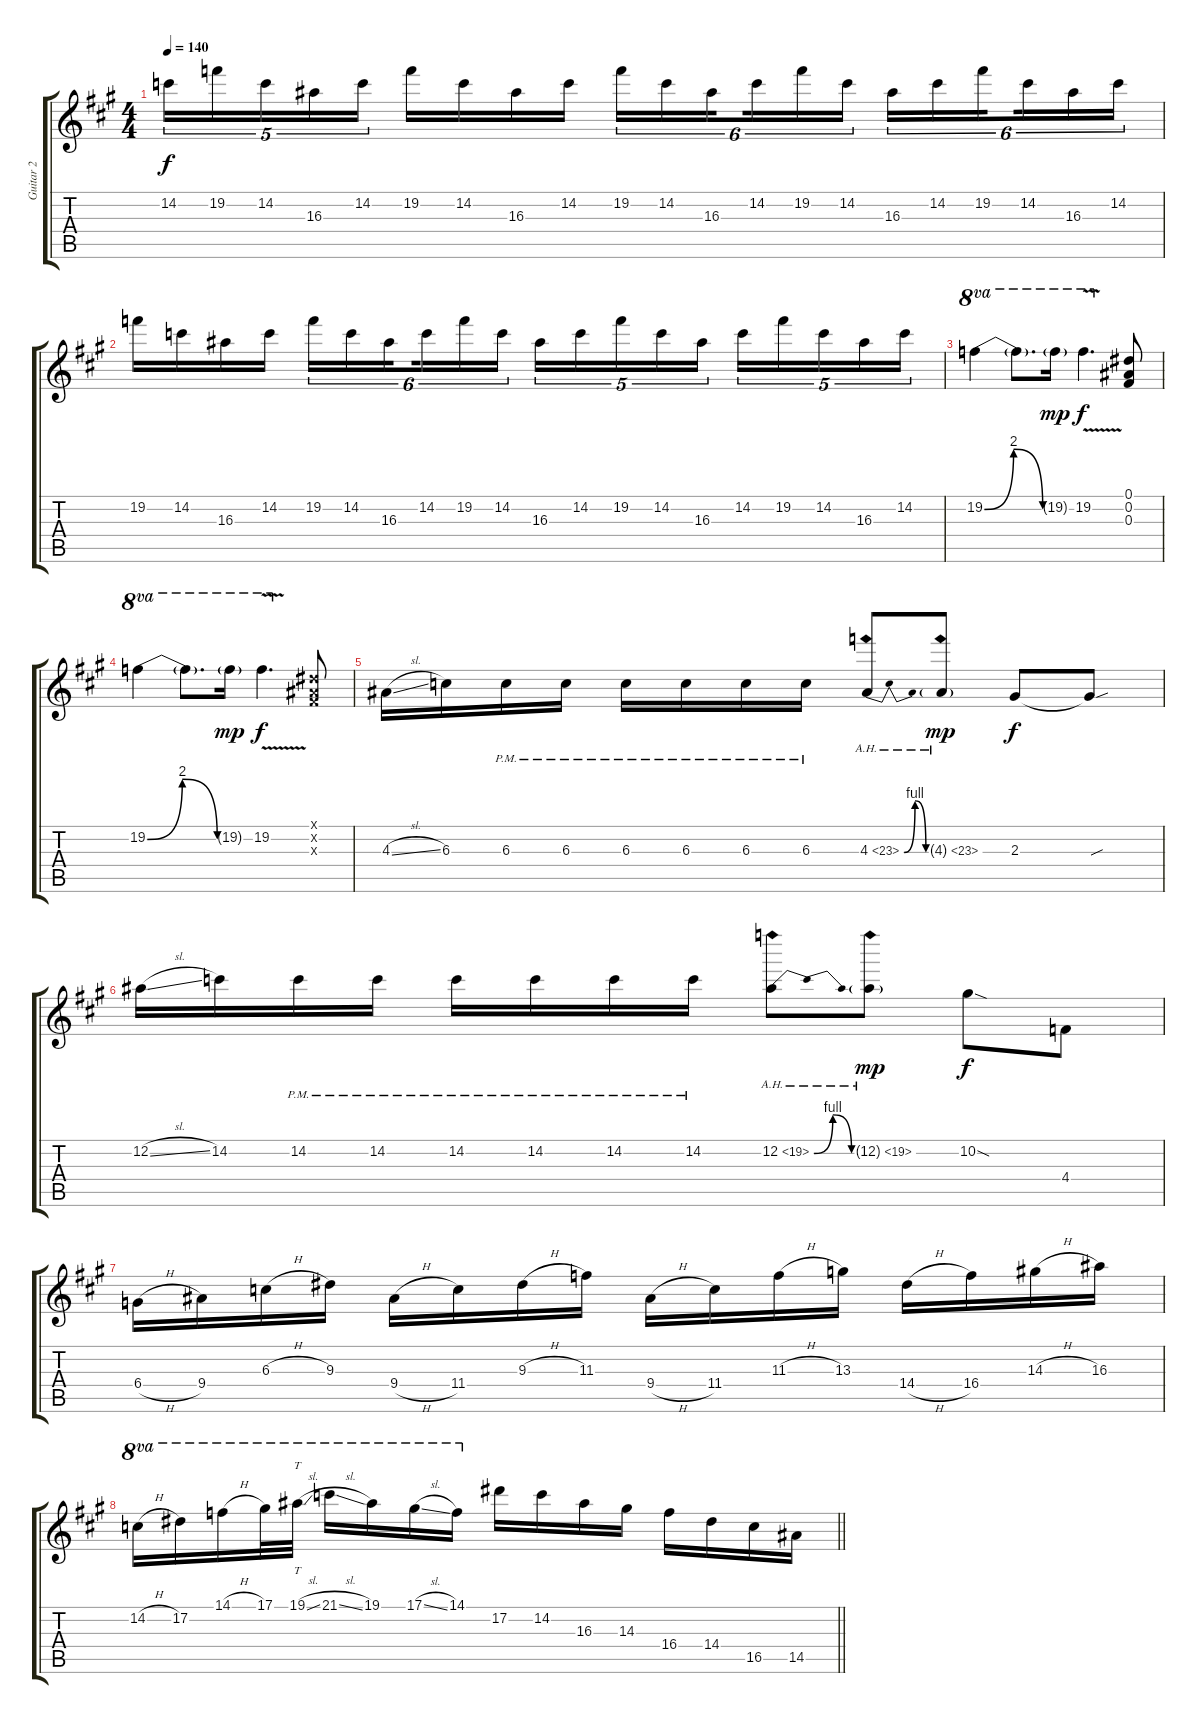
\track ("Guitar 2" "Guitar 2") {instrument overdrivenguitar}
\staff {score tabs}
\tuning (Eb4 Bb3 Gb3 Db3 Ab2 Eb2) {hide}
\ts (4 4)
\tempo 140
\clef g2
\ks a
14.2.16{tu (5 4) dy f} 19.2.16{tu (5 4)} 14.2.16{tu (5 4)} 16.3.16{tu (5 4)} 14.2.16{tu (5 4)} 19.2.16 14.2.16 16.3.16 14.2.16 19.2.16{tu (6 4)} 14.2.16{tu (6 4)} 16.3.16{tu (6 4) beam splitsecondary} 14.2.16{tu (6 4)} 19.2.16{tu (6 4)} 14.2.16{tu (6 4)} 16.3.16{tu (6 4)} 14.2.16{tu (6 4)} 19.2.16{tu (6 4) beam splitsecondary} 14.2.16{tu (6 4)} 16.3.16{tu (6 4)} 14.2.16{tu (6 4)} |
19.2.16 14.2.16 16.3.16 14.2.16 19.2.16{tu (6 4)} 14.2.16{tu (6 4)} 16.3.16{tu (6 4) beam splitsecondary} 14.2.16{tu (6 4)} 19.2.16{tu (6 4)} 14.2.16{tu (6 4)} 16.3.16{tu (5 4)} 14.2.16{tu (5 4)} 19.2.16{tu (5 4)} 14.2.16{tu (5 4)} 16.3.16{tu (5 4)} 14.2.16{tu (5 4)} 19.2.16{tu (5 4)} 14.2.16{tu (5 4)} 16.3.16{tu (5 4)} 14.2.16{tu (5 4)} |
19.2{be (bendrelease 0 0 5 8 35 8 60 0)}.4{ot 8va} 19.2{t}.8{d ot 8va} 19.2{g}.16{ot 8va dy mp} 19.2{v}.4{d ot 8va dy f} (0.1 0.2 0.3).8 |
19.2{be (bendrelease 0 0 5 8 35 8 60 0)}.4{ot 8va} 19.2{t}.8{d ot 8va} 19.2{g}.16{ot 8va dy mp} 19.2{v}.4{d ot 8va dy f} (0.1{x} 0.2{x} 0.3{x}).8 |
4.3{sl}.16 6.3.16 6.3{pm}.16 6.3{pm}.16 6.3{pm}.16 6.3{pm}.16 6.3{pm}.16 6.3{pm}.16 4.3{be (bendrelease 0 0 5 4 5 4 60 0) ah 19}.8 4.3{ah 19 g}.8{dy mp} 2.3.8{dy f} 2.3{sou t}.8 |
12.2{sl}.16 14.2.16 14.2{pm}.16 14.2{pm}.16 14.2{pm}.16 14.2{pm}.16 14.2{pm}.16 14.2{pm}.16 12.2{be (bendrelease 0 0 5 4 5 4 60 0) ah 7}.8 12.2{ah 7 g}.8{dy mp} 10.2{sod}.8{dy f} 4.4.8 |
6.4{h}.16 9.4.16 6.3{h}.16 9.3.16 9.4{h}.16 11.4.16 9.3{h}.16 11.3.16 9.4{h}.16 11.4.16 11.3{h}.16 13.3.16 14.4{h}.16 16.4.16 14.3{h}.16 16.3.16 |
\barLineRight lightlight
14.2{h}.16{ot 8va} 17.2.16{ot 8va} 14.1{h}.16{ot 8va} 17.1.32{ot 8va} 19.1{sl}.32{tt ot 8va} 21.1{sl}.16{ot 8va} 19.1.16{ot 8va} 17.1{sl}.16{ot 8va} 14.1.16{ot 8va} 17.2.16 14.2.16 16.3.16 14.3.16 16.4.16 14.4.16 16.5.16 14.5.16
